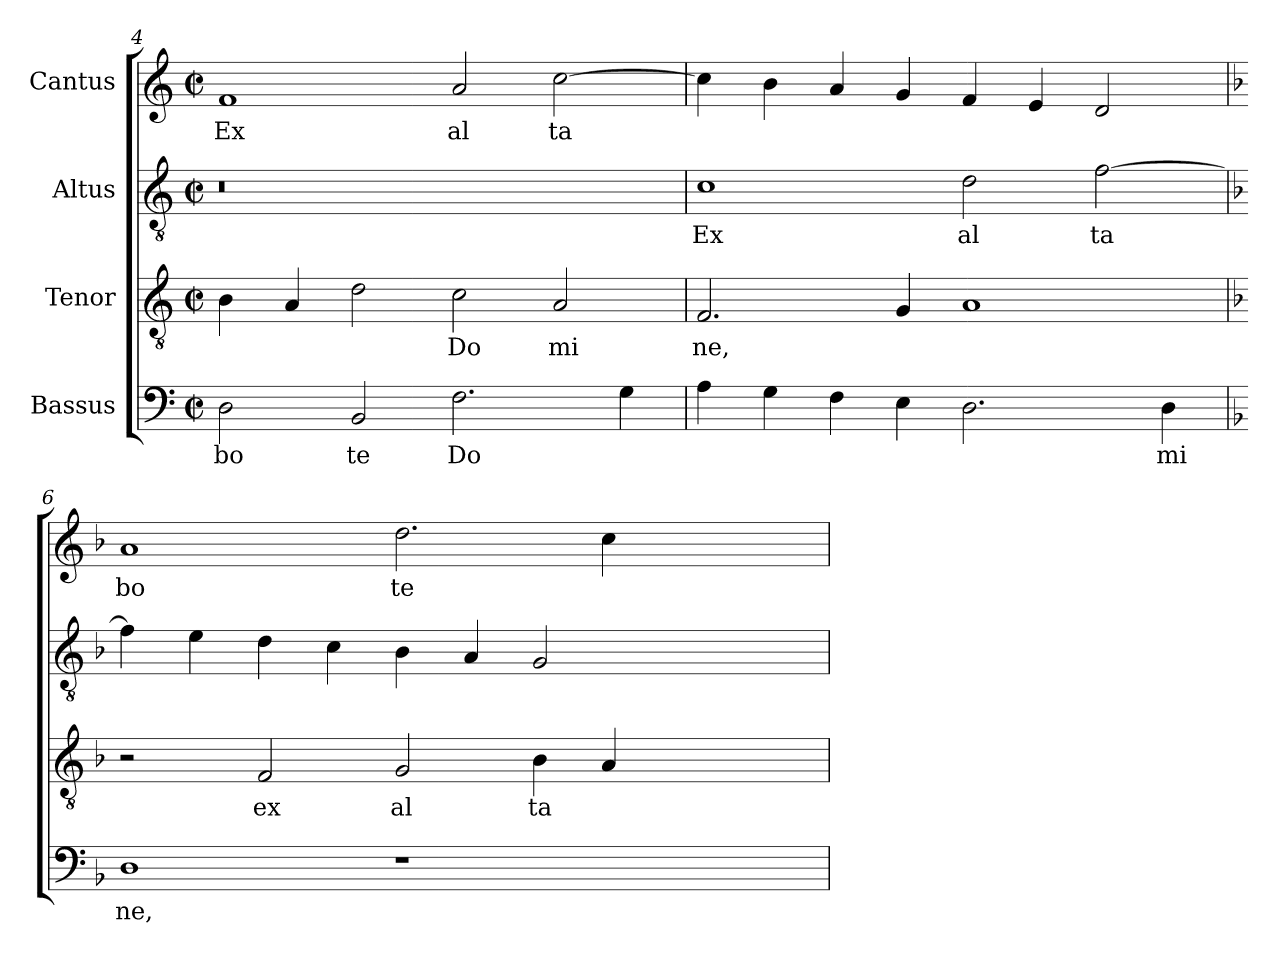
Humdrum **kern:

**kern	**text	**kern	**text	**kern	**text	**kern	**text
*part4	*part4	*part3	*part3	*part2	*part2	*part1	*part1
*staff4	*staff4	*staff3	*staff3	*staff2	*staff2	*staff1	*staff1
*I"Bassus	*	*I"Tenor	*	*I"Altus	*	*I"Cantus	*
*clefF4	*	*clefGv2	*	*clefGv2	*	*clefG2	*
*M2/2	*	*M2/2	*	*M2/2	*	*M2/2	*
*met(c|)	*	*met(c|)	*	*met(c|)	*	*met(c|)	*
=4	=4	=4	=4	=4	=4	=4	=4
!	!LO:LY:b:cj	!	!	!	!	!	!LO:LY:b:cj
2D\	bo	4B\	.	0r	.	1f	Ex
.	.	4A/	.	.	.	.	.
!	!LO:LY:b:cj	!	!	!	!	!	!
2BB/	te	2d\	.	.	.	.	.
!	!LO:LY:b	!	!LO:LY:b:cj	!	!	!	!LO:LY:b:cj
2.F\	Do	2c\	Do	.	.	2a/	al
!	!	!	!LO:LY:b:cj	!	!	!	!LO:LY:b:cj
.	.	2A/	mi	.	.	[>2cc\	ta
4G\	.	.	.	.	.	.	.
=5	=5	=5	=5	=5	=5	=5	=5
!	!	!	!LO:LY:b	!	!LO:LY:b:cj	!	!
4A\	.	2.F/	ne,	1c	Ex	4cc\]	.
4G\	.	.	.	.	.	4b\	.
4F\	.	.	.	.	.	4a/	.
4E\	.	4G/	.	.	.	4g/	.
!	!	!	!	!	!LO:LY:b:cj	!	!
2.D\	.	1A	.	2d\	al	4f/	.
.	.	.	.	.	.	4e/	.
!	!	!	!	!	!LO:LY:b:cj	!	!
.	.	.	.	[>2f\	ta	2d/	.
!	!LO:LY:b:cj	!	!	!	!	!	!
4D\	mi	.	.	.	.	.	.
!!LO:LB:g=z
=6	=6	=6	=6	=6	=6	=6	=6
*k[b-]	*	*k[b-]	*	*k[b-]	*	*k[b-]	*
*F:	*	*F:	*	*F:	*	*F:	*
!	!LO:LY:b:cj	!	!	!	!	!	!LO:LY:b:cj
1D	ne,	2r	.	4f\]	.	1a	bo
.	.	.	.	4e\	.	.	.
!	!	!	!LO:LY:b:cj	!	!	!	!
.	.	2F/	ex	4d\	.	.	.
.	.	.	.	4c\	.	.	.
!LO:N:vis=1	!	!	!LO:LY:b:cj	!	!	!	!LO:LY:b:cj
0r	.	2G/	al	4B-\	.	2.dd\	te
.	.	.	.	4A/	.	.	.
!	!	!	!LO:LY:b:cj	!	!	!	!
.	.	4B-\	ta	2G/	.	.	.
.	.	4A/	.	.	.	4cc\	.
.	.	1ryy	.	1ryy	.	1ryy	.
=	=	=	=	=	=	=	=
*-	*-	*-	*-	*-	*-	*-	*-
